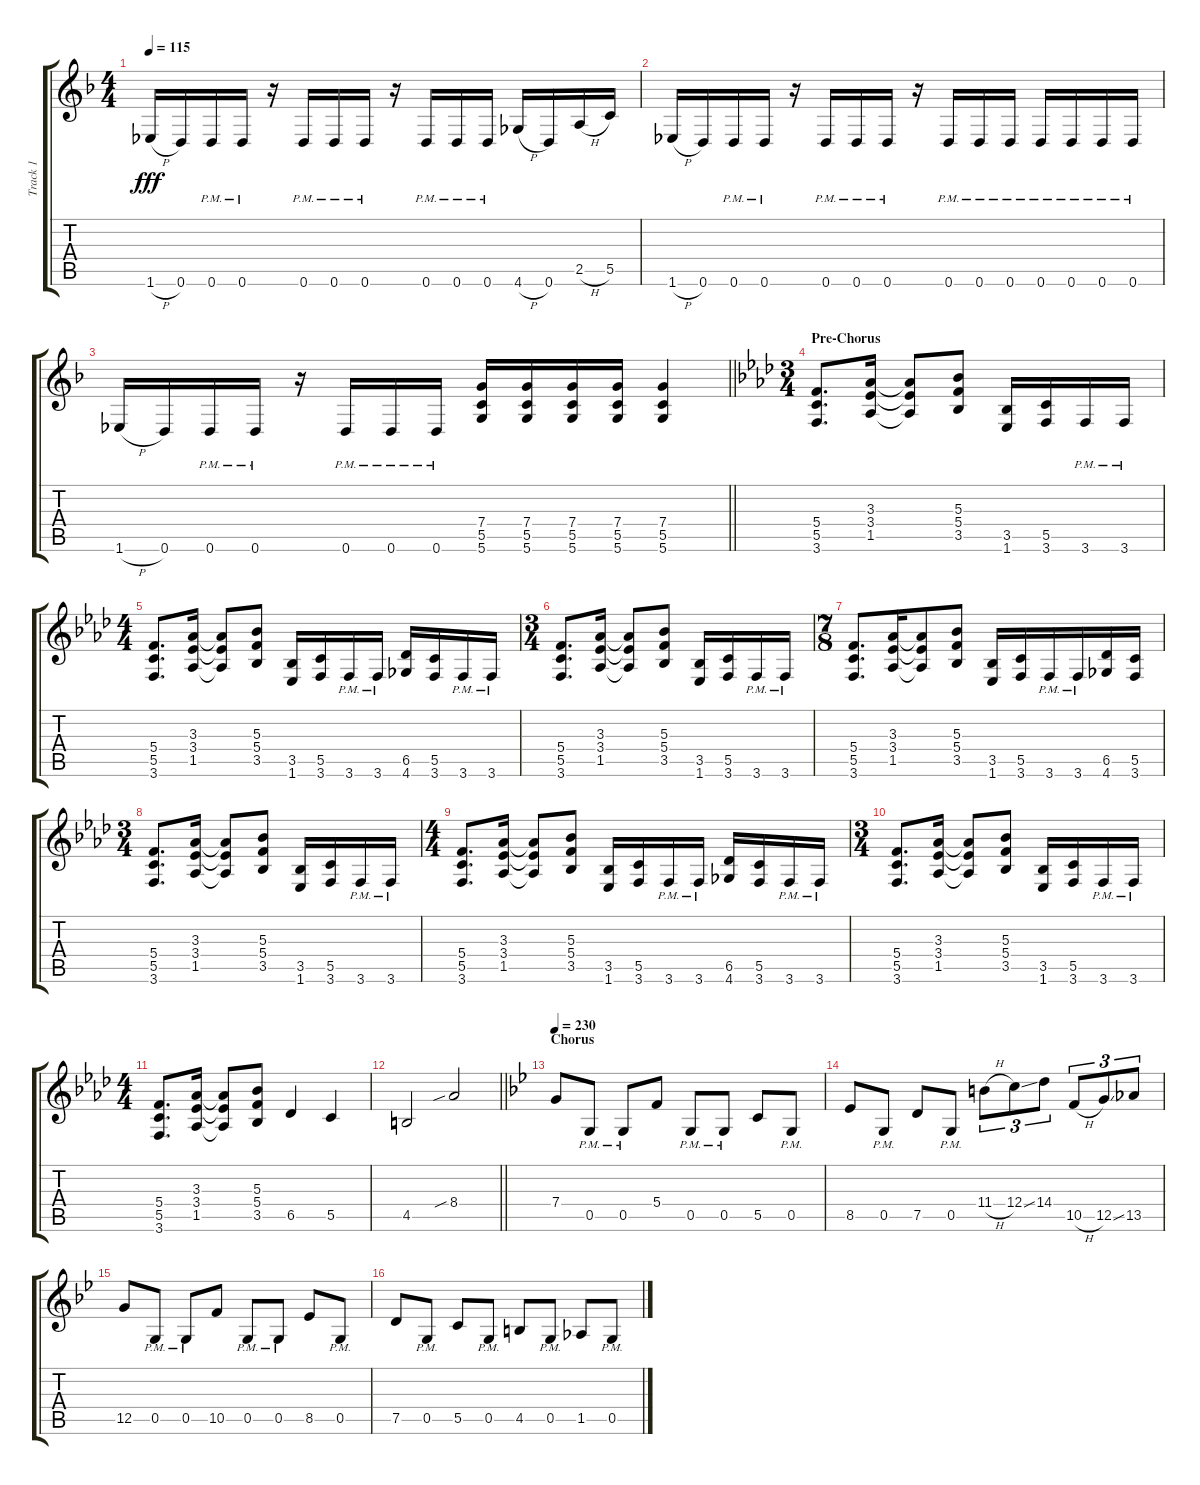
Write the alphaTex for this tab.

\track ("Track 1" "Track 1") {instrument distortionguitar}
\staff {score tabs}
\tuning (D4 A3 F3 C3 G2 D2) {hide}
\ts (4 4)
\tempo 115
\clef g2
\ks dminor
1.6{h}.16{dy fff} 0.6.16 0.6{pm}.16 0.6{pm}.16 r.16 0.6{pm}.16 0.6{pm}.16 0.6{pm}.16 r.16 0.6{pm}.16 0.6{pm}.16 0.6{pm}.16 4.6{h}.16 0.6.16 2.5{h}.16 5.5.16 |
1.6{h}.16 0.6.16 0.6{pm}.16 0.6{pm}.16 r.16 0.6{pm}.16 0.6{pm}.16 0.6{pm}.16 r.16 0.6{pm}.16 0.6{pm}.16 0.6{pm}.16 0.6{pm}.16 0.6{pm}.16 0.6{pm}.16 0.6{pm}.16 |
\barLineRight lightlight
1.6{h}.16 0.6.16 0.6{pm}.16 0.6{pm}.16 r.16 0.6{pm}.16 0.6{pm}.16 0.6{pm}.16 (7.4 5.5 5.6).16 (7.4 5.5 5.6).16 (7.4 5.5 5.6).16 (7.4 5.5 5.6).16 (7.4 5.5 5.6).4 |
\ts (3 4)
\section ("" "Pre-Chorus")
\ks fminor
(5.4 5.5 3.6).8{d} (3.3 3.4 1.5).16 (3.3{t} 3.4{t} 1.5{t}).8 (5.3 5.4 3.5).8 (3.5 1.6).16 (5.5 3.6).16 3.6{pm}.16 3.6{pm}.16 |
\ts (4 4)
(5.4 5.5 3.6).8{d} (3.3 3.4 1.5).16 (3.3{t} 3.4{t} 1.5{t}).8 (5.3 5.4 3.5).8 (3.5 1.6).16 (5.5 3.6).16 3.6{pm}.16 3.6{pm}.16 (6.5 4.6).16 (5.5 3.6).16 3.6{pm}.16 3.6{pm}.16 |
\ts (3 4)
(5.4 5.5 3.6).8{d} (3.3 3.4 1.5).16 (3.3{t} 3.4{t} 1.5{t}).8 (5.3 5.4 3.5).8 (3.5 1.6).16 (5.5 3.6).16 3.6{pm}.16 3.6{pm}.16 |
\ts (7 8)
(5.4 5.5 3.6).8{d} (3.3 3.4 1.5).16 (3.3{t} 3.4{t} 1.5{t}).8 (5.3 5.4 3.5).8 (3.5 1.6).16 (5.5 3.6).16 3.6{pm}.16 3.6{pm}.16 (6.5 4.6).16 (5.5 3.6).16 |
\ts (3 4)
(5.4 5.5 3.6).8{d} (3.3 3.4 1.5).16 (3.3{t} 3.4{t} 1.5{t}).8 (5.3 5.4 3.5).8 (3.5 1.6).16 (5.5 3.6).16 3.6{pm}.16 3.6{pm}.16 |
\ts (4 4)
(5.4 5.5 3.6).8{d} (3.3 3.4 1.5).16 (3.3{t} 3.4{t} 1.5{t}).8 (5.3 5.4 3.5).8 (3.5 1.6).16 (5.5 3.6).16 3.6{pm}.16 3.6{pm}.16 (6.5 4.6).16 (5.5 3.6).16 3.6{pm}.16 3.6{pm}.16 |
\ts (3 4)
(5.4 5.5 3.6).8{d} (3.3 3.4 1.5).16 (3.3{t} 3.4{t} 1.5{t}).8 (5.3 5.4 3.5).8 (3.5 1.6).16 (5.5 3.6).16 3.6{pm}.16 3.6{pm}.16 |
\ts (4 4)
(5.4 5.5 3.6).8{d} (3.3 3.4 1.5).16 (3.3{t} 3.4{t} 1.5{t}).8 (5.3 5.4 3.5).8 6.5.4 5.5.4 |
\barLineRight lightlight
4.5.2 8.4{sib}.2 |
\section ("" "Chorus")
\tempo 230
\ks gminor
7.4.8 0.5{pm}.8 0.5{pm}.8 5.4.8 0.5{pm}.8 0.5{pm}.8 5.5.8 0.5{pm}.8 |
8.5.8 0.5{pm}.8 7.5.8 0.5{pm}.8 11.4{h}.8{tu (3 2)} 12.4{ss}.8{tu (3 2)} 14.4.8{tu (3 2)} 10.5{h}.8{tu (3 2)} 12.5{ss}.8{tu (3 2)} 13.5.8{tu (3 2)} |
12.5.8 0.5{pm}.8 0.5{pm}.8 10.5.8 0.5{pm}.8 0.5{pm}.8 8.5.8 0.5{pm}.8 |
7.5.8 0.5{pm}.8 5.5.8 0.5{pm}.8 4.5.8 0.5{pm}.8 1.5.8 0.5{pm}.8
